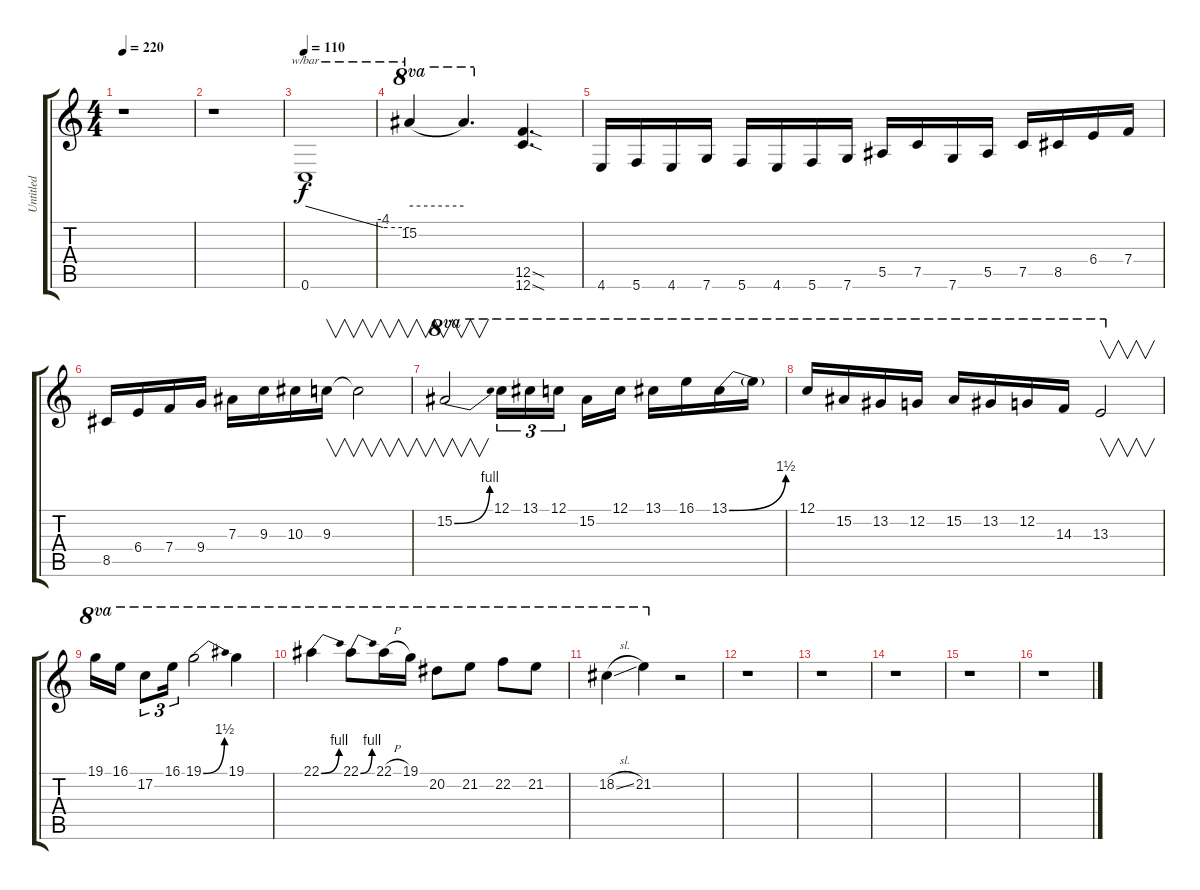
\track ("Untitled" "Untitled") {instrument distortionguitar}
\staff {score tabs}
\tuning (C4 G3 Eb3 Bb2 F2 C2) {hide}
\ts (4 4)
\tempo 220
\clef g2
\ks c
r.1{dy f} |
r.1 |
\tempo 110
0.6.1{tbe (custom default 0 0 45 -16 60 -16)} |
15.2.4{tbe (hold default 0 0 60 0) ot 8va} 15.2{t}.4{d ot 8va} (12.5{sod} 12.6{sod}).4{d} |
4.6.16 5.6.16 4.6.16 7.6.16 5.6.16 4.6.16 5.6.16 7.6.16 5.5.16 7.5.16 7.6.16 5.5.16 7.5.16 8.5.16 6.4.16 7.4.16 |
8.5.16 6.4.16 7.4.16 9.4.16 7.3.16 9.3.16 10.3.16 9.3.16{v} 9.3{t}.2{v} |
15.2{be (bend 0 0 60 4)}.2{v ot 8va} 12.1.16{tu (3 2) ot 8va} 13.1.16{tu (3 2) ot 8va} 12.1.16{tu (3 2) ot 8va beam splitsecondary} 15.2.16{ot 8va} 12.1.16{ot 8va} 13.1.16{ot 8va} 16.1.16{ot 8va} 13.1{be (bend 0 0 60 6)}.16{ot 8va} 13.1{t}.16{ot 8va} |
12.1.16{ot 8va} 15.2.16{ot 8va} 13.2.16{ot 8va} 12.2.16{ot 8va} 15.2.16{ot 8va} 13.2.16{ot 8va} 12.2.16{ot 8va} 14.3.16{ot 8va} 13.3.2{v ot 8va} |
19.1.16{ot 8va} 16.1.16{ot 8va} 17.2.8{tu (3 2) ot 8va} 16.1.16{tu (3 2) ot 8va} 19.1{be (bend 0 0 60 6)}.2{ot 8va} 19.1.4{ot 8va} |
22.1{be (bend 0 0 60 4)}.4{ot 8va} 22.1{be (bend 0 0 60 4)}.8{ot 8va} 22.1{h}.16{ot 8va} 19.1.16{ot 8va} 20.2.8{ot 8va} 21.2.8{ot 8va} 22.2.8{ot 8va} 21.2.8{ot 8va} |
18.2{sl}.4{ot 8va} 21.2.4{ot 8va} r.2 |
r.1 |
r.1 |
r.1 |
r.1 |
r.1
